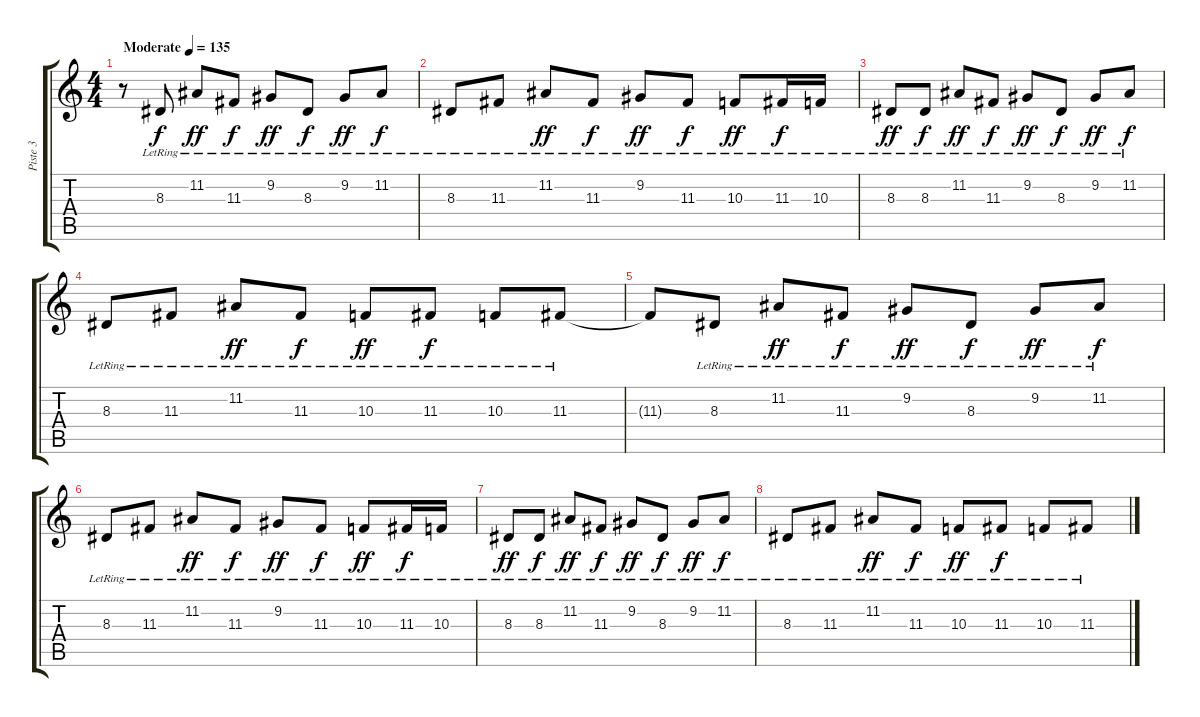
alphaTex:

\track ("Piste 3" "Piste 3") {instrument acousticgrandpiano}
\staff {score tabs}
\tuning (E4 B3 G3 D3 A2 E2) {hide}
\ts (4 4)
\tempo (135 "Moderate")
\clef g2
\ks c
r.8{dy f instrument acousticgrandpiano} 8.3{lr}.8 11.2{lr}.8{dy ff} 11.3{lr}.8{dy f} 9.2{lr}.8{dy ff} 8.3{lr}.8{dy f} 9.2{lr}.8{dy ff} 11.2{lr}.8{dy f} |
8.3{lr}.8 11.3{lr}.8 11.2{lr}.8{dy ff} 11.3{lr}.8{dy f} 9.2{lr}.8{dy ff} 11.3{lr}.8{dy f} 10.3{lr}.8{dy ff} 11.3{lr}.16{dy f} 10.3{lr}.16 |
8.3{lr}.8{dy ff} 8.3{lr}.8{dy f} 11.2{lr}.8{dy ff} 11.3{lr}.8{dy f} 9.2{lr}.8{dy ff} 8.3{lr}.8{dy f} 9.2{lr}.8{dy ff} 11.2{lr}.8{dy f} |
8.3{lr}.8 11.3{lr}.8 11.2{lr}.8{dy ff} 11.3{lr}.8{dy f} 10.3{lr}.8{dy ff} 11.3{lr}.8{dy f} 10.3{lr}.8 11.3{lr}.8 |
11.3{t}.8 8.3{lr}.8 11.2{lr}.8{dy ff} 11.3{lr}.8{dy f} 9.2{lr}.8{dy ff} 8.3{lr}.8{dy f} 9.2{lr}.8{dy ff} 11.2{lr}.8{dy f} |
8.3{lr}.8 11.3{lr}.8 11.2{lr}.8{dy ff} 11.3{lr}.8{dy f} 9.2{lr}.8{dy ff} 11.3{lr}.8{dy f} 10.3{lr}.8{dy ff} 11.3{lr}.16{dy f} 10.3{lr}.16 |
8.3{lr}.8{dy ff} 8.3{lr}.8{dy f} 11.2{lr}.8{dy ff} 11.3{lr}.8{dy f} 9.2{lr}.8{dy ff} 8.3{lr}.8{dy f} 9.2{lr}.8{dy ff} 11.2{lr}.8{dy f} |
8.3{lr}.8 11.3{lr}.8 11.2{lr}.8{dy ff} 11.3{lr}.8{dy f} 10.3{lr}.8{dy ff} 11.3{lr}.8{dy f} 10.3{lr}.8 11.3{lr}.8
